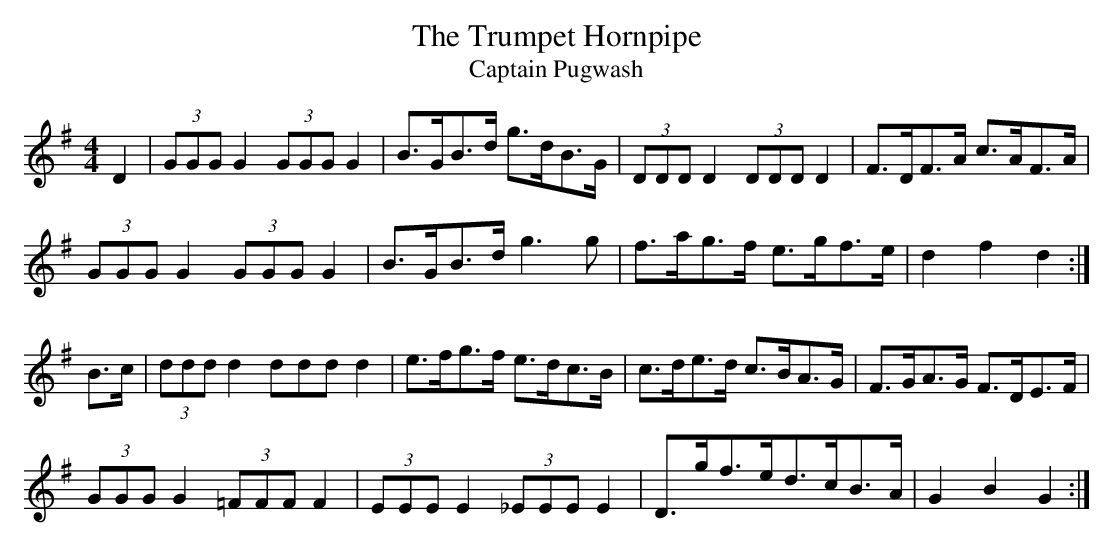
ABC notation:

X:1
T:Trumpet Hornpipe, The
T:Captain Pugwash
M:4/4
L:1/8
K:G
D2|(3GGG G2 (3GGG G2|B>GB>d g>dB>G|(3DDD D2 (3DDD D2|F>DF>A c>AF>A|
(3GGG G2 (3GGG G2|B>GB>d g3 g|f>ag>f e>gf>e|d2 f2 d2:|]
B>c|(3ddd d2 3ddd d2|e>fg>f e>dc>B|c>de>d c>BA>G|F>GA>G F>DE>F|
(3GGG G2 (3=FFF F2|(3EEE E2 (3_EEE E2|D>gf>ed>cB>A|G2 B2 G2 :|]
